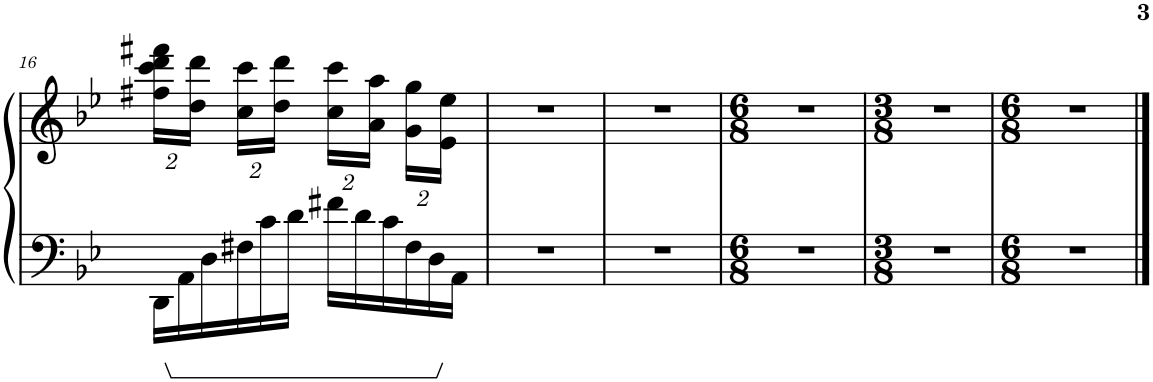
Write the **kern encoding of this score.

**kern	**kern
*part1	*part1
*staff2	*staff1
*I"Piano	*
*I'Pno.	*
!!LO:PB:g=z
*clefF4	*clefG2
*k[b-e-]	*k[b-e-]
*M6/8	*M6/8
*	*Xbrackettup
=16	=16
16DD\LL	32%3ff#X\ 32%3ccc\ 32%3ddd\ 32%3fff#X\LL
16AA\	.
.	32%3dd\ 32%3ddd\JJ
16D\	.
16F#X\	32%3cc\ 32%3ccc\LL
16c\	.
.	32%3dd\ 32%3ddd\JJ
16d\JJ	.
16f#X\LL	32%3cc\ 32%3ccc\LL
16d\	.
.	32%3a\ 32%3aa\JJ
16c\	.
16F#\	32%3g\ 32%3gg\LL
16D\	.
.	32%3e-\ 32%3ee-\JJ
16AA\JJ	.
=17	=17
2.r	2.r
=18	=18
2.r	2.r
=19	=19
*M6/8	*M6/8
2.r	2.r
=20	=20
*M3/8	*M3/8
4.r	4.r
=21	=21
*M6/8	*M6/8
2.r	2.r
==	==
*-	*-
